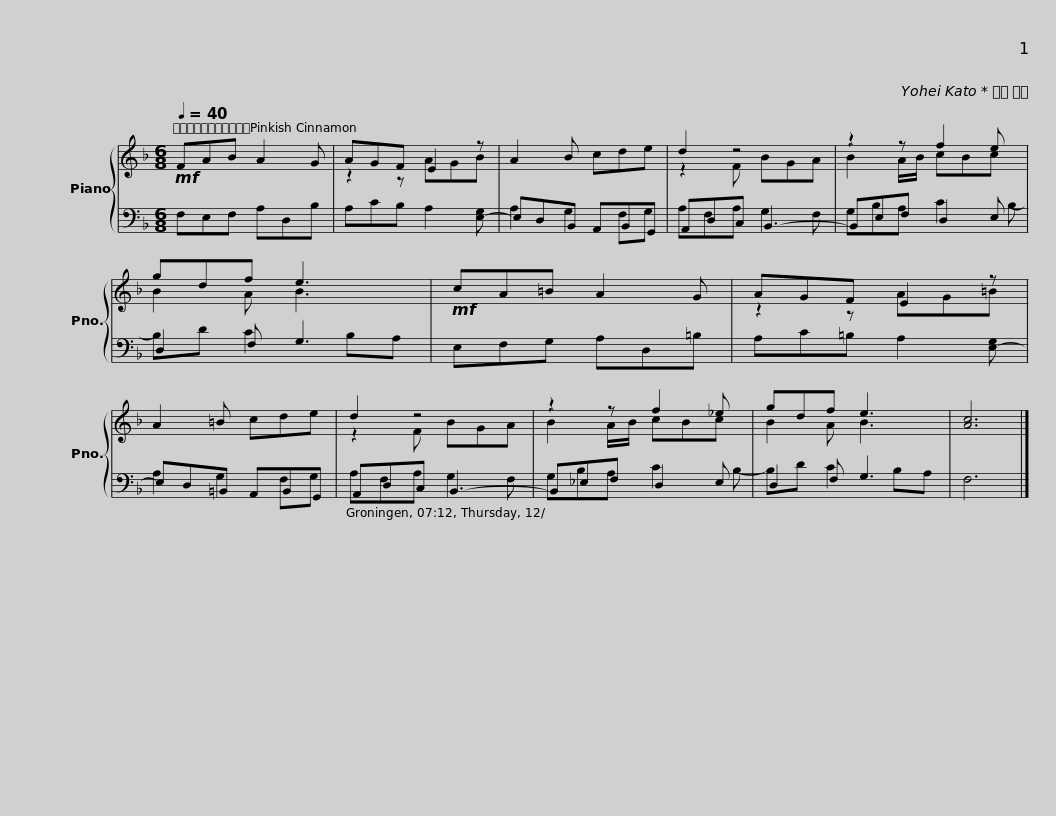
X:1
%%score { ( 1 3 ) | ( 2 4 ) }
L:1/8
Q:1/4=40
M:6/8
I:linebreak $
K:F
V:1 treble
V:3 treble
V:2 bass
V:4 bass
V:1
!mf! FAB A2 G | AGF E2 z | A2 B cde | d2 z4 | z2 z f2 e |$ %5
 gdf e3 |!mf! cA=B A2 G | AGF E2 z | A2 =B cde |$ d2 z4 | %10
 z2 z f2 _e | gdf e3 | [Ac]6 |] %13
V:2
 F,E,F, A,D,B, | A,CB, A,2 [E,-G,] | E,D,B,, A,,B,,G,, | A,,D,C, B,,3- | B,,E,F, D,2 E, |$ %5
 D,2 F, G,3 | E,F,G, A,D,=B, | A,C=B, A,2 [E,-G,] | E,D,=B,, A,,B,,G,, |$ A,,D,C, B,,3- | %10
 B,,_E,F, D,2 E, | D,2 F, G,3 | F,6 |] %13
V:3
 x6 | z2 z AGB | x6 | z2 F BGA | B2 A/B/ cBc |$ %5
 B2 A B3 | x6 | z2 z AG=B | x6 |$ z2 F BGA | %10
 B2 A/B/ cBc | B2 A B3 | x6 |] %13
V:4
 x6 | x6 | A,2 G,2 F,G, | A,F,A, G,2 F, | G,B,A, C2 B,- |$ %5
 B,D C2 B,A, | x6 | x6 | A,2 G,2 F,G, |$ A,F,A, G,2 F, | %10
 G,B,A, C2 B,- | B,D C2 B,A, | x6 |] %13
